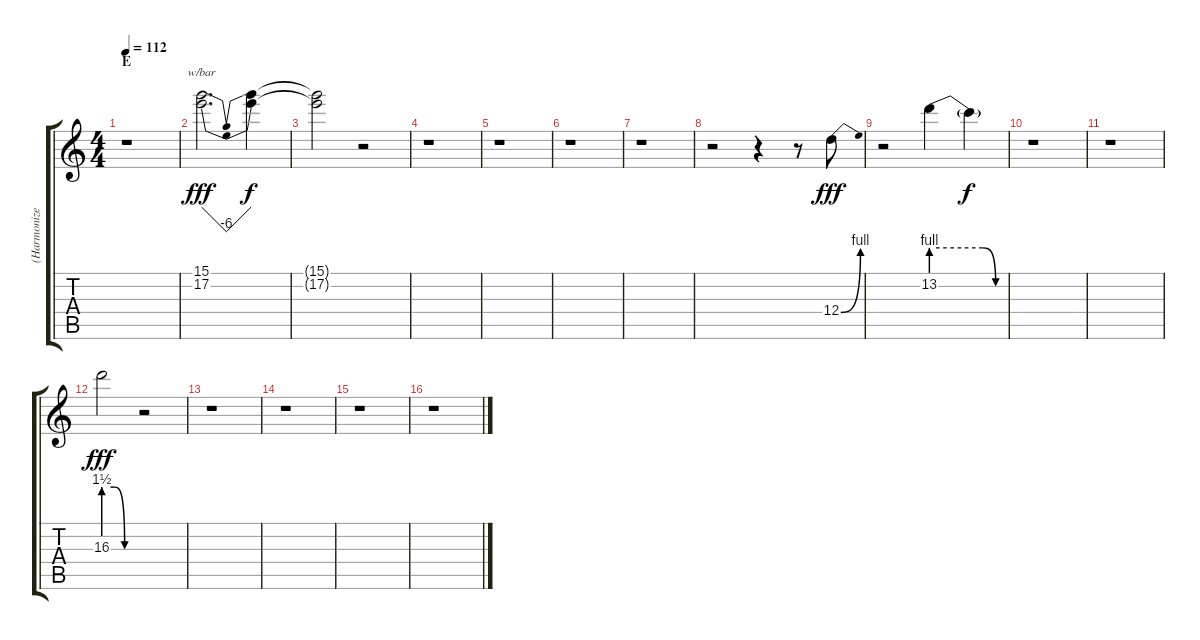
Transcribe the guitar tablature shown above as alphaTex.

\track ("(Harmonizer and Harmonics)" "(Harmonize") {instrument distortionguitar}
\staff {score tabs}
\tuning (E4 B3 G3 D3 A2 E2) {hide}
\ts (4 4)
\section ("" "E")
\tempo 112
\clef g2
\ks c
r.1{dy f} |
(15.1 17.2).2{d tbe (dip default 0 0 30 -24 60 0) dy fff} (15.1{t} 17.2{t}).4{dy f volume 0} |
(15.1{t} 17.2{t}).2 r.2 |
r.1 |
r.1 |
r.1 |
r.1 |
r.2 r.4 r.8 12.4{be (bend 0 0 60 4)}.8{dy fff volume 16} |
r.2 13.2{be (custom 0 4 40 4 50 0 60 0)}.4{volume 0} 13.2{t}.4{dy f volume 16} |
r.1 |
r.1 |
16.3{be (custom 0 6 20 6 40 0 60 0)}.2{dy fff} r.2 |
r.1 |
r.1 |
r.1 |
r.1
